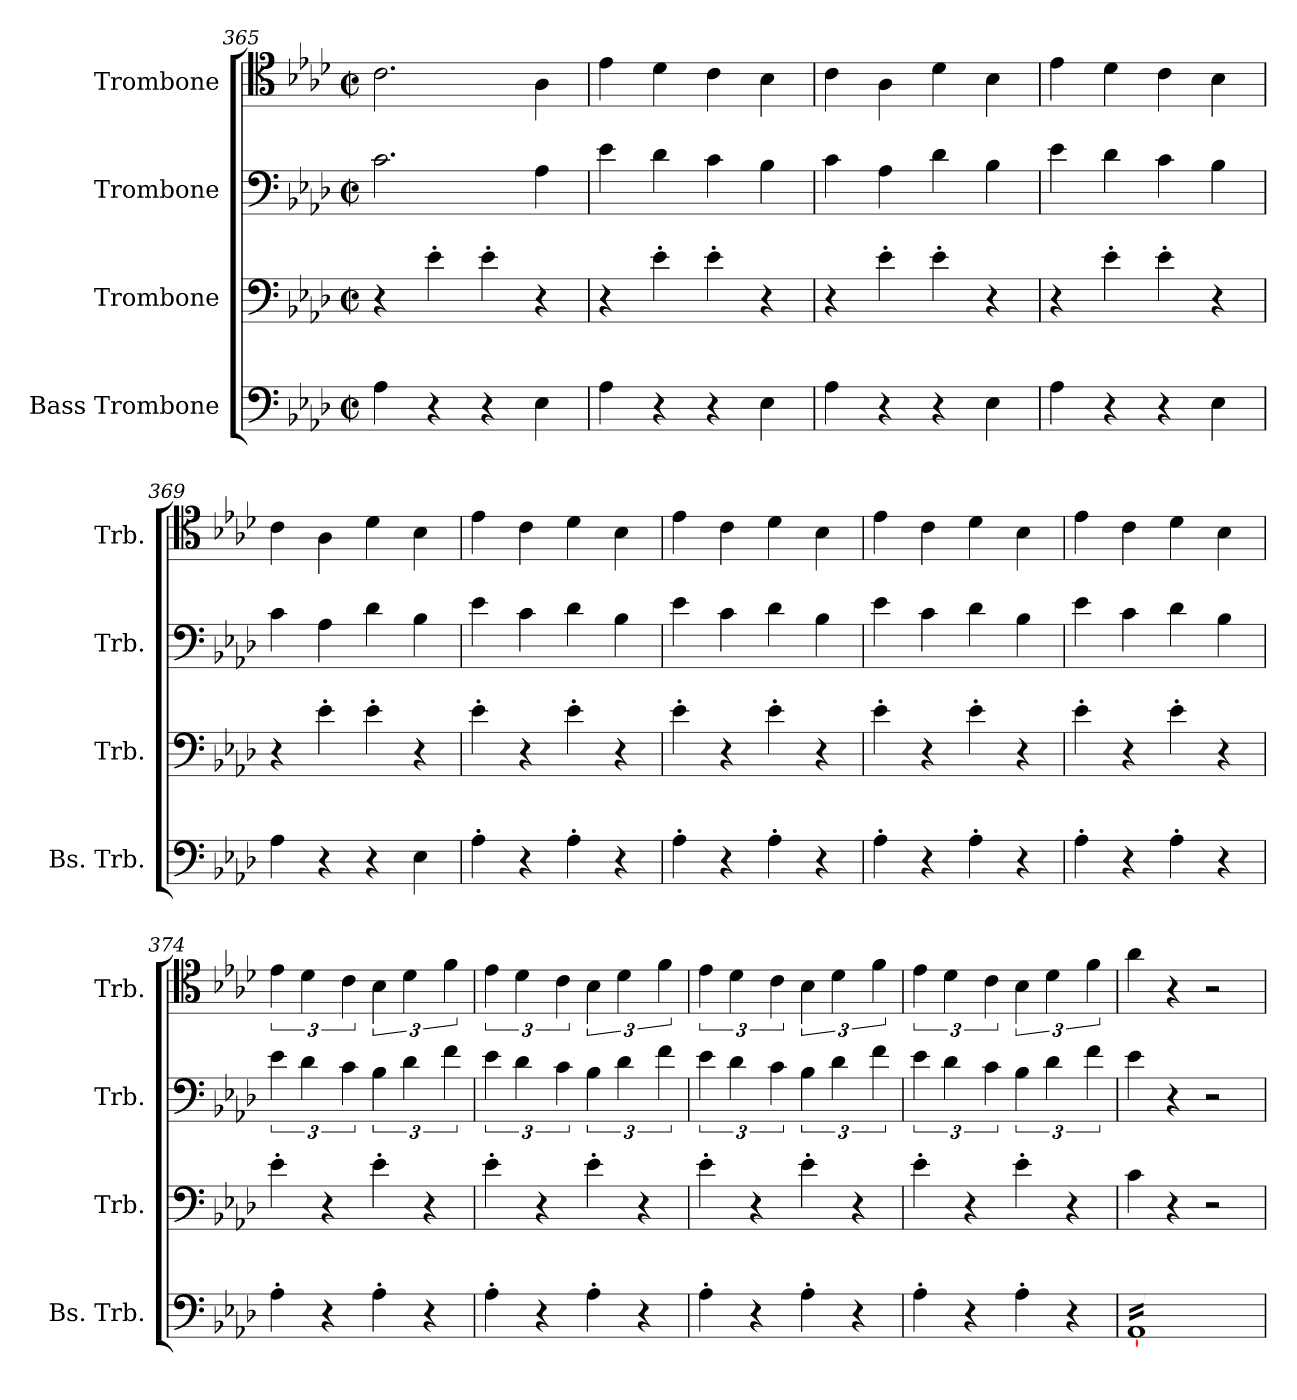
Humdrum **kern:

**kern	**kern	**kern	**kern
*part4	*part3	*part2	*part1
*staff4	*staff3	*staff2	*staff1
*I"Bass Trombone	*I"Trombone	*I"Trombone	*I"Trombone
*I'Bs. Trb.	*I'Trb.	*I'Trb.	*I'Trb.
*clefF4	*clefF4	*clefF4	*clefC4
*k[b-e-a-d-]	*k[b-e-a-d-]	*k[b-e-a-d-]	*k[b-e-a-d-]
*M2/2	*M2/2	*M2/2	*M2/2
*met(c|)	*met(c|)	*met(c|)	*met(c|)
=365	=365	=365	=365
4A-\	4r	2.c\	2.c\
4r	4e-'\	.	.
4r	4e-'\	.	.
4E-\	4r	4A-\	4A-\
=366	=366	=366	=366
4A-\	4r	4e-\	4e-\
4r	4e-'\	4d-\	4d-\
4r	4e-'\	4c\	4c\
4E-\	4r	4B-\	4B-\
!!LO:LB:g=z
=367	=367	=367	=367
4A-\	4r	4c\	4c\
4r	4e-'\	4A-\	4A-\
4r	4e-'\	4d-\	4d-\
4E-\	4r	4B-\	4B-\
=368	=368	=368	=368
4A-\	4r	4e-\	4e-\
4r	4e-'\	4d-\	4d-\
4r	4e-'\	4c\	4c\
4E-\	4r	4B-\	4B-\
=369	=369	=369	=369
4A-\	4r	4c\	4c\
4r	4e-'\	4A-\	4A-\
4r	4e-'\	4d-\	4d-\
4E-\	4r	4B-\	4B-\
=370	=370	=370	=370
4A-'\	4e-'\	4e-\	4e-\
4r	4r	4c\	4c\
4A-'\	4e-'\	4d-\	4d-\
4r	4r	4B-\	4B-\
=371	=371	=371	=371
4A-'\	4e-'\	4e-\	4e-\
4r	4r	4c\	4c\
4A-'\	4e-'\	4d-\	4d-\
4r	4r	4B-\	4B-\
=372	=372	=372	=372
4A-'\	4e-'\	4e-\	4e-\
4r	4r	4c\	4c\
4A-'\	4e-'\	4d-\	4d-\
4r	4r	4B-\	4B-\
=373	=373	=373	=373
4A-'\	4e-'\	4e-\	4e-\
4r	4r	4c\	4c\
4A-'\	4e-'\	4d-\	4d-\
4r	4r	4B-\	4B-\
=374	=374	=374	=374
4A-'\	4e-'\	6e-\	6e-\
.	.	6d-\	6d-\
4r	4r	.	.
.	.	6c\	6c\
4A-'\	4e-'\	6B-\	6B-\
.	.	6d-\	6d-\
4r	4r	.	.
.	.	6f\	6f\
=375	=375	=375	=375
4A-'\	4e-'\	6e-\	6e-\
.	.	6d-\	6d-\
4r	4r	.	.
.	.	6c\	6c\
4A-'\	4e-'\	6B-\	6B-\
.	.	6d-\	6d-\
4r	4r	.	.
.	.	6f\	6f\
!!LO:PB:g=z
=376	=376	=376	=376
4A-'\	4e-'\	6e-\	6e-\
.	.	6d-\	6d-\
4r	4r	.	.
.	.	6c\	6c\
4A-'\	4e-'\	6B-\	6B-\
.	.	6d-\	6d-\
4r	4r	.	.
.	.	6f\	6f\
=377	=377	=377	=377
4A-'\	4e-'\	6e-\	6e-\
.	.	6d-\	6d-\
4r	4r	.	.
.	.	6c\	6c\
4A-'\	4e-'\	6B-\	6B-\
.	.	6d-\	6d-\
4r	4r	.	.
.	.	6f\	6f\
=378	=378	=378	=378
*tremolo	*	*	*
[16AA-LL	4c\	4e-\	4a-\
16AA-	.	.	.
16AA-	.	.	.
16AA-	.	.	.
16AA-	4r	4r	4r
16AA-	.	.	.
16AA-	.	.	.
16AA-	.	.	.
16AA-	2r	2r	2r
16AA-	.	.	.
16AA-	.	.	.
16AA-	.	.	.
16AA-	.	.	.
16AA-	.	.	.
16AA-	.	.	.
16AA-JJ	.	.	.
*Xtremolo	*	*	*
=	=	=	=
*-	*-	*-	*-
